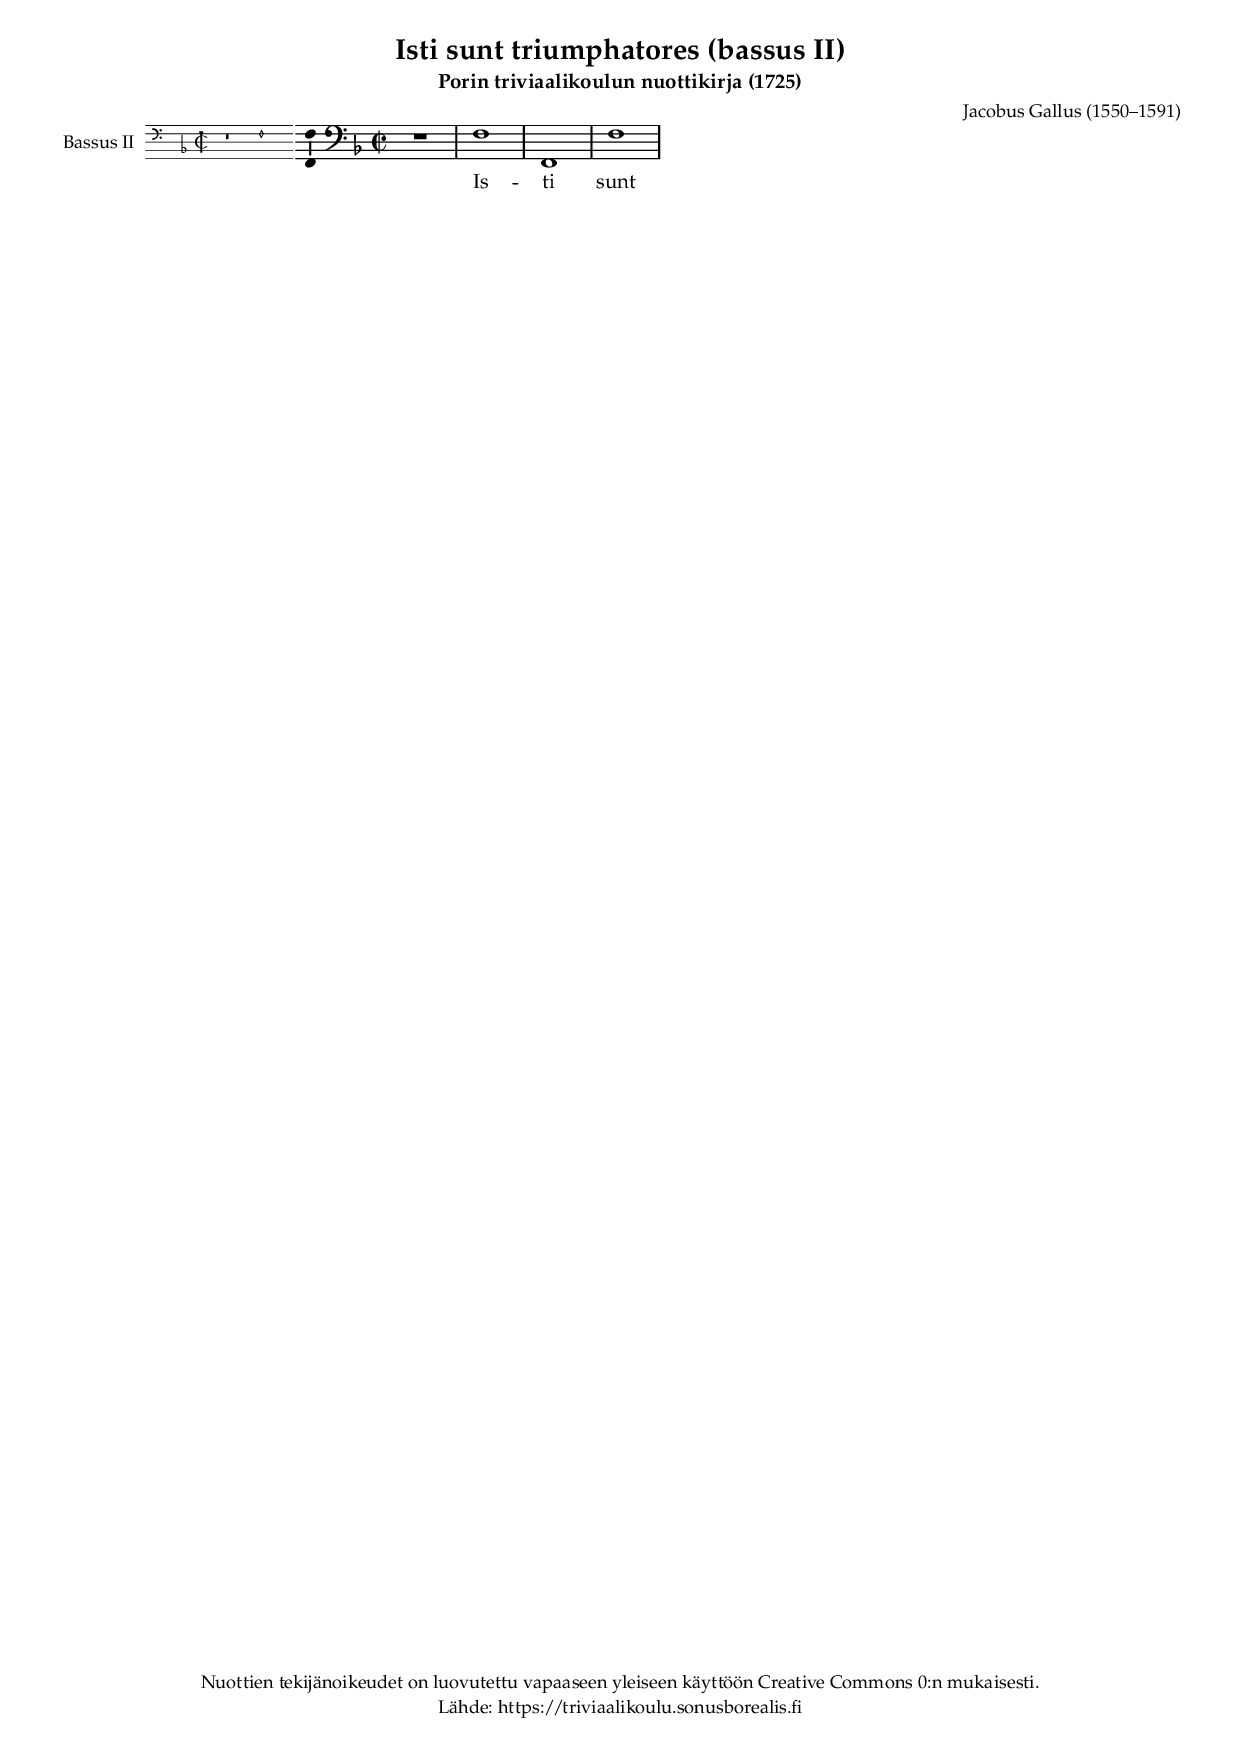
\version "2.19.49"
\include "suomi.ly"


stanzaOneLyricsChoirOne = \lyricmode {
    Is -- ti  sunt
    tri -- um -- pha -- to -- res,
    tri -- um -- pha -- to -- res,
    tri -- um -- pha -- to -- res
    et a -- mi -- ci De -- i,
    et a -- mi -- ci De -- i,

    qui con -- tem -- nen -- tes ius -- sa
    prin -- ci -- pum me -- ru -- e -- runt
    prae -- mi -- a ae -- ter -- na.

    Mo -- do co -- ro -- nan -- tur,
    mo -- do co -- ro -- nan -- tur
    et ac -- ci -- pi -- unt pal -- mam.

    Is -- ti  sunt,
    qui ve -- ne -- runt,
    qui ve -- ne -- runt,
    ex mag -- na tri -- bu -- ti -- o -- ne
    et la -- ve -- runt sto -- las su -- as
    in san -- gui -- ne ag -- ni

    Mo -- do co -- ro -- nan -- tur,
    mo -- do co -- ro -- nan -- tur
    et ac -- ci -- pi -- unt pal -- mam.
}


% Second choir


BassTwoMusic = \relative c {
	\set Staff.instrumentName = #"Bassus II"
	\set Staff.shortInstrumentName = "B II"

	\incipit {
		\clef "mensural-f" \key f \major \time 2/2
		r1 f
	}

	\clef bass
	R1 | f | f, | f' |
}


\include "isti-sunt-triumphatores.header.ily"

\header {
  title = "Isti sunt triumphatores (bassus II)"
}

\score {
  \new StaffGroup = choirTwoStaff <<
    \new Staff <<
      \new Voice = "BassTwo" {
        \global
        \BassTwoMusic
      }
      \new Lyrics \lyricsto "BassTwo" {
       \stanzaOneLyricsChoirOne
      }
    >>
  >>

  \midi {
    \tempo 4 = 160
  }
  \layout {
    \context {
      \Staff
      \consists "Ambitus_engraver"

    }
    indent = 4\cm
    incipit-width = 2.5\cm
    \context {
     \Score
     \override VerticalAxisGroup.remove-first = ##t
    }
  }
}
